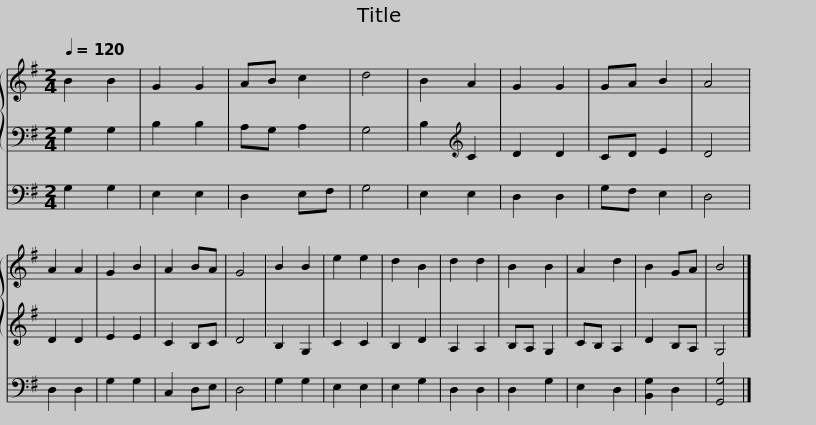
X:1
%%score { 1 | 2 } 3
L:1/8
Q:1/4=120
M:2/4
I:linebreak $
K:G
V:1 treble
V:2 bass
V:3 bass
V:1
 B2 B2 | G2 G2 | AB c2 | d4 | B2 A2 | %5
 G2 G2 | GA B2 | A4 | A2 A2 | G2 B2 | %10
 A2 BA |$ G4 | B2 B2 | e2 e2 | d2 B2 | %15
 d2 d2 | B2 B2 | A2 d2 | B2 GA | B4 |] %20
V:2
 G,2 G,2 | B,2 B,2 | A,G, A,2 | G,4 | B,2[K:treble] C2 | %5
 D2 D2 | CD E2 | D4 | D2 D2 | E2 E2 | %10
 C2 B,C |$ D4 | B,2 G,2 | C2 C2 | B,2 D2 | %15
 A,2 A,2 | B,A, G,2 | CB, A,2 | D2 B,A, | G,4 |] %20
V:3
 G,2 G,2 | E,2 E,2 | D,2 E,F, | G,4 | E,2 E,2 | %5
 D,2 D,2 | G,F, E,2 | D,4 | D,2 D,2 | G,2 G,2 | %10
 C,2 D,E, |$ D,4 | G,2 G,2 | E,2 E,2 | E,2 G,2 | %15
 D,2 D,2 | D,2 G,2 | E,2 D,2 | [B,,G,]2 D,2 | [G,,G,]4 |] %20
